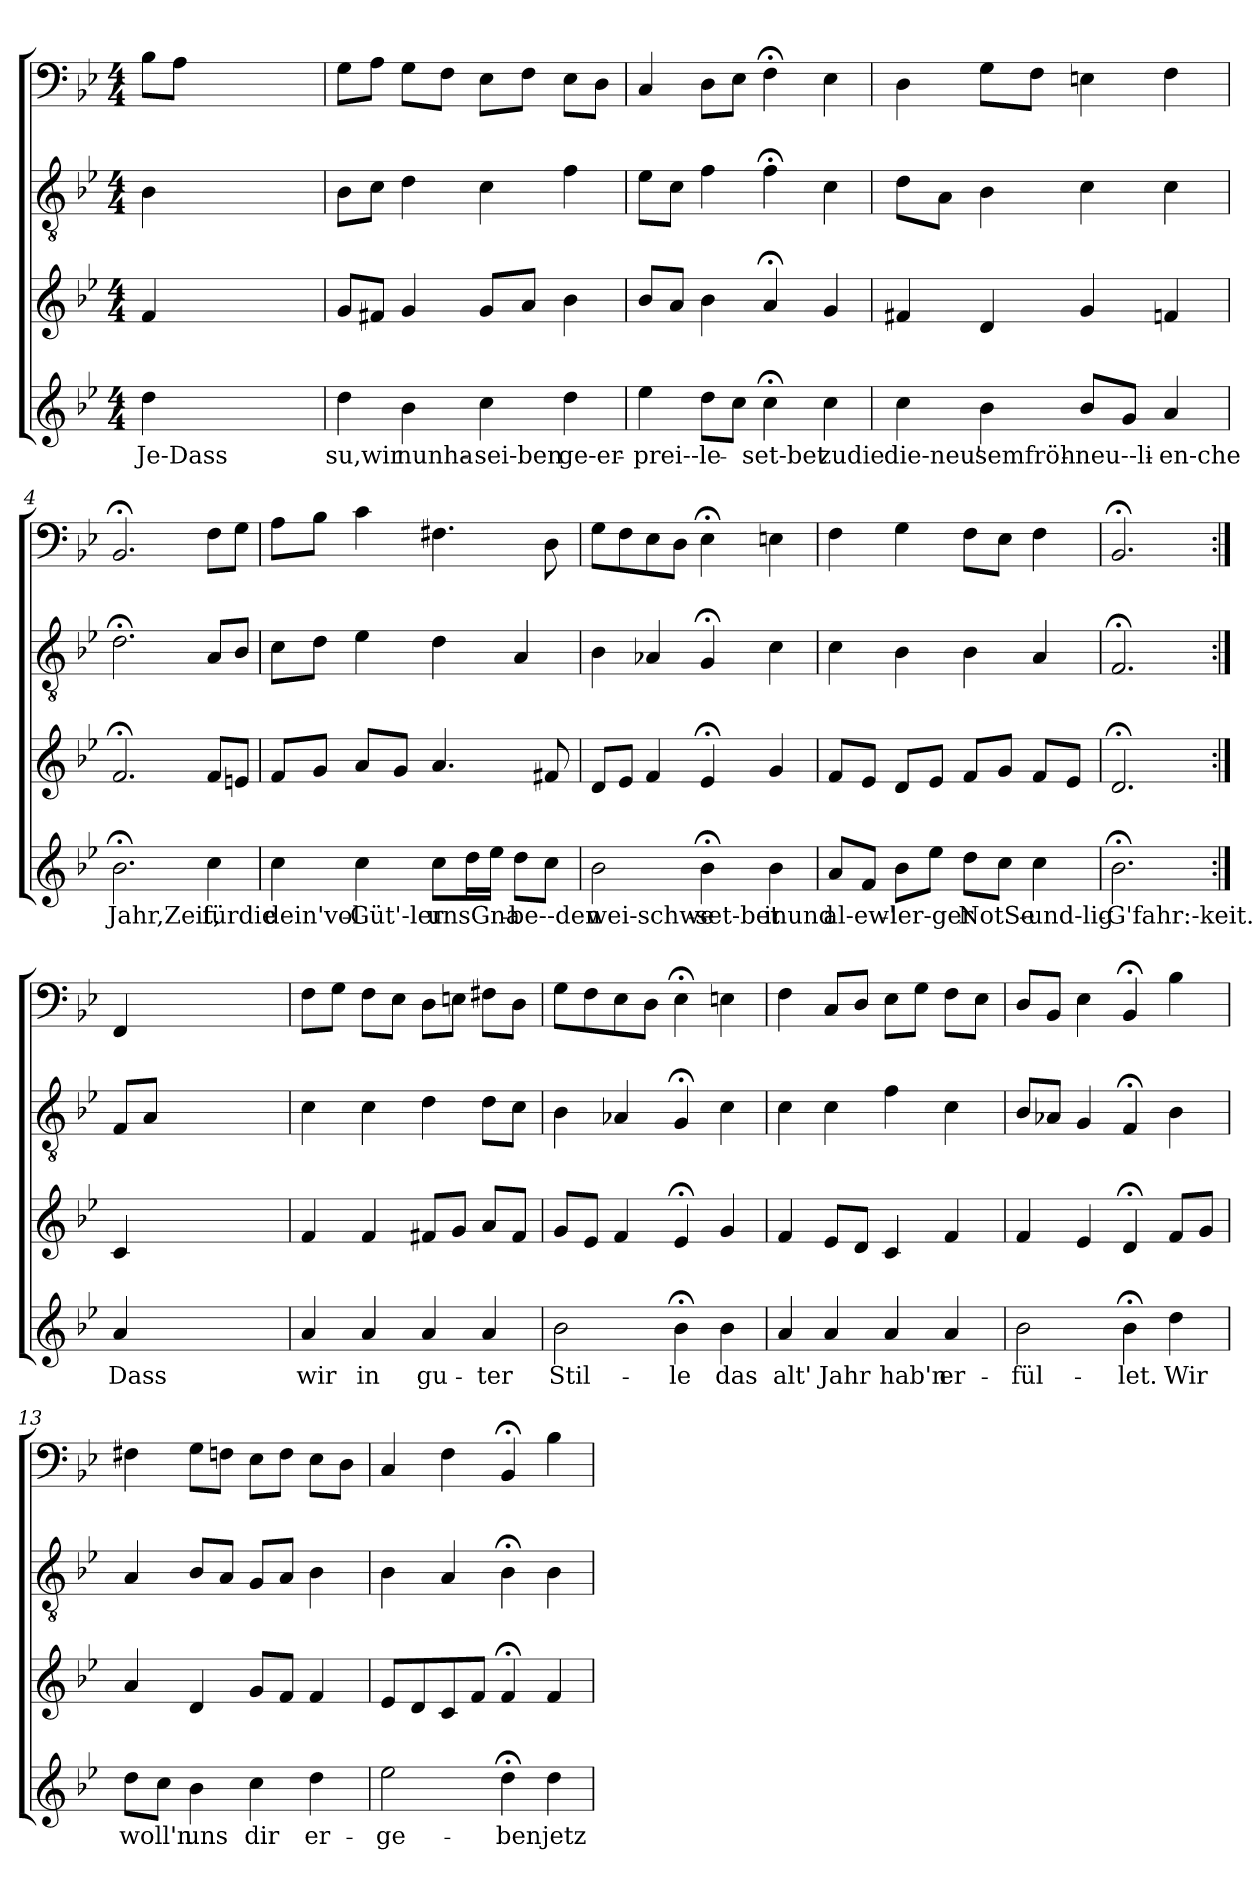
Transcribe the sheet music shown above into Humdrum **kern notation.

**kern	**text	**kern	**kern	**kern
*part4	*part4	*part3	*part2	*part1
*staff4	*staff4	*staff3	*staff2	*staff1
*clefG2	*	*clefG2	*clefGv2	*clefF4
*k[b-e-]	*	*k[b-e-]	*k[b-e-]	*k[b-e-]
*B-:	*	*B-:	*B-:	*B-:
*M4/4	*	*M4/4	*M4/4	*M4/4
=	=	=	=	=
4dd\	Je-Dass	4f/	4B-\	8B-\L
.	.	.	.	8A\J
2ryy	.	2ryy	2ryy	2ryy
4ryy	.	4ryy	4ryy	4ryy
=1	=1	=1	=1	=1
4dd\	-su,wir	8g/L	8B-\L	8G\L
.	.	8f#X/J	8c\J	8A\J
4b-\	nunha-	4g/	4d\	8G\L
.	.	.	.	8F\J
4cc\	sei-ben	8g/L	4c\	8E-\L
.	.	8a/J	.	8F\J
4dd\	ge-er-	4b-\	4f\	8E-\L
.	.	.	.	8D\J
=2	=2	=2	=2	=2
4ee-\	-prei--le-	8b-/L	8e-\L	4C/
.	.	8a/J	8c\J	.
8dd\L	.	4b-\	4f\	8D\L
8cc\J	.	.	.	8E-\J
4cc;<\	-set-bet	4a;</	4f;<\	4F;<\
4cc\	zudie	4g/	4c\	4E-\
=3	=3	=3	=3	=3
4cc\	die-neu'	4f#X/	8d\L	4D\
.	.	.	8A\J	.
4b-\	-semfröh-	4d/	4B-\	8G\L
.	.	.	.	8F\J
8b-/L	neu--li-	4g/	4c\	4En\
8g/J	.	.	.	.
4a/	-en-che	4fn/	4c\	4F\
=4	=4	=4	=4	=4
2.b-;<\	Jahr,Zeit,	2.f;</	2.d;<\	2.BB-;</
4cc\	fürdie	8f/L	8A/L	8F\L
.	.	8en/J	8B-/J	8G\J
=5	=5	=5	=5	=5
4cc\	dein'vol-	8f/L	8c\L	8A\L
.	.	8g/J	8d\J	8B-\J
4cc\	Güt'-ler	8a/L	4e-\	4c\
.	.	8g/J	.	.
8cc\L	unsGna-	4.a/	4d\	4.F#X\
16dd\L	.	.	.	.
16ee-\JJ	.	.	.	.
8dd\L	be--den	.	4A/	.
8cc\J	.	8f#X/	.	8D\
=6	=6	=6	=6	=6
2b-\	-wei-schwe-	8d/L	4B-\	8G\L
.	.	8e-/J	.	8F\
.	.	4f/	4A-X/	8E-\
.	.	.	.	8D\J
4b-;<\	-set-bet	4e-;</	4G;</	4E-;<\
4b-\	inund	4g/	4c\	4En\
=7	=7	=7	=7	=7
8a/L	al-ew'-	8f/L	4c\	4F\
8f/J	.	8e-/J	.	.
8b-\L	-ler-ger	8d/L	4B-\	4G\
8ee-\J	.	8e-/J	.	.
8dd\L	NotSe-	8f/L	4B-\	8F\L
8cc\J	.	8g/J	.	8E-\J
4cc\	und-lig-	8f/L	4A/	4F\
.	.	8e-/J	.	.
=8	=8	=8	=8	=8
2.b-;<\	G'fahr:-keit.	2.d;</	2.F;</	2.BB-;</
=:|!	=:|!	=:|!	=:|!	=:|!
4a/	Dass	4c/	8F/L	4FF/
.	.	.	8A/J	.
2ryy	.	2ryy	2ryy	2ryy
4ryy	.	4ryy	4ryy	4ryy
=9	=9	=9	=9	=9
4a/	wir	4f/	4c\	8F\L
.	.	.	.	8G\J
4a/	in	4f/	4c\	8F\L
.	.	.	.	8E-\J
4a/	gu-	8f#X/L	4d\	8D\L
.	.	8g/J	.	8En\J
4a/	-ter	8a/L	8d\L	8F#X\L
.	.	8f#/J	8c\J	8D\J
=10	=10	=10	=10	=10
2b-\	Stil-	8g/L	4B-\	8G\L
.	.	8e-/J	.	8F\
.	.	4f/	4A-X/	8E-\
.	.	.	.	8D\J
4b-;<\	-le	4e-;</	4G;</	4E-;<\
4b-\	das	4g/	4c\	4En\
=11	=11	=11	=11	=11
4a/	alt'	4f/	4c\	4F\
4a/	Jahr	8e-/L	4c\	8C/L
.	.	8d/J	.	8D/J
4a/	hab'n	4c/	4f\	8E-\L
.	.	.	.	8G\J
4a/	er-	4f/	4c\	8F\L
.	.	.	.	8E-\J
=12	=12	=12	=12	=12
2b-\	-fül-	4f/	8B-/L	8D/L
.	.	.	8A-X/J	8BB-/J
.	.	4e-/	4G/	4E-\
4b-;<\	-let.	4d;</	4F;</	4BB-;</
4dd\	Wir	8f/L	4B-\	4B-\
.	.	8g/J	.	.
=13	=13	=13	=13	=13
8dd\L	woll'n	4a/	4A/	4F#X\
8cc\J	.	.	.	.
4b-\	uns	4d/	8B-/L	8G\L
.	.	.	8A/J	8Fn\J
4cc\	dir	8g/L	8G/L	8E-\L
.	.	8f/J	8A/J	8F\J
4dd\	er-	4f/	4B-\	8E-\L
.	.	.	.	8D\J
=14	=14	=14	=14	=14
2ee-\	-ge-	8e-/L	4B-\	4C/
.	.	8d/	.	.
.	.	8c/	4A/	4F\
.	.	8f/J	.	.
4dd;<\	-ben	4f;</	4B-;<\	4BB-;</
4dd\	jetz-	4f/	4B-\	4B-\
=	=	=	=	=
*-	*-	*-	*-	*-
